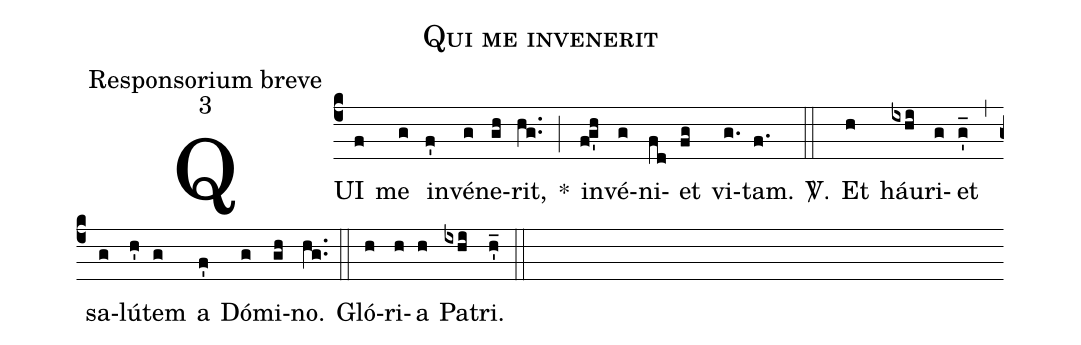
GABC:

name:Qui me invenerit;
office-part:Responsorium breve;
mode:3;
%%
(c4) QUI(f) me(g) in(f')vé(g)ne(gh)rit,(hg..) *(;) in(f!g'h)vé(g)ni(fd)et(fg) vi(g.)tam.(f.) <sp>V/</sp>.(::) Et(h) háu(ixhi)ri(g)et(g'_) (,) sa(g)lú(h')tem(g) a(f') Dó(g)mi(gh)no.(hg..) (::) Gló(h)ri(h)a(h) Pa(ixhi)tri.(h'_) (::)
